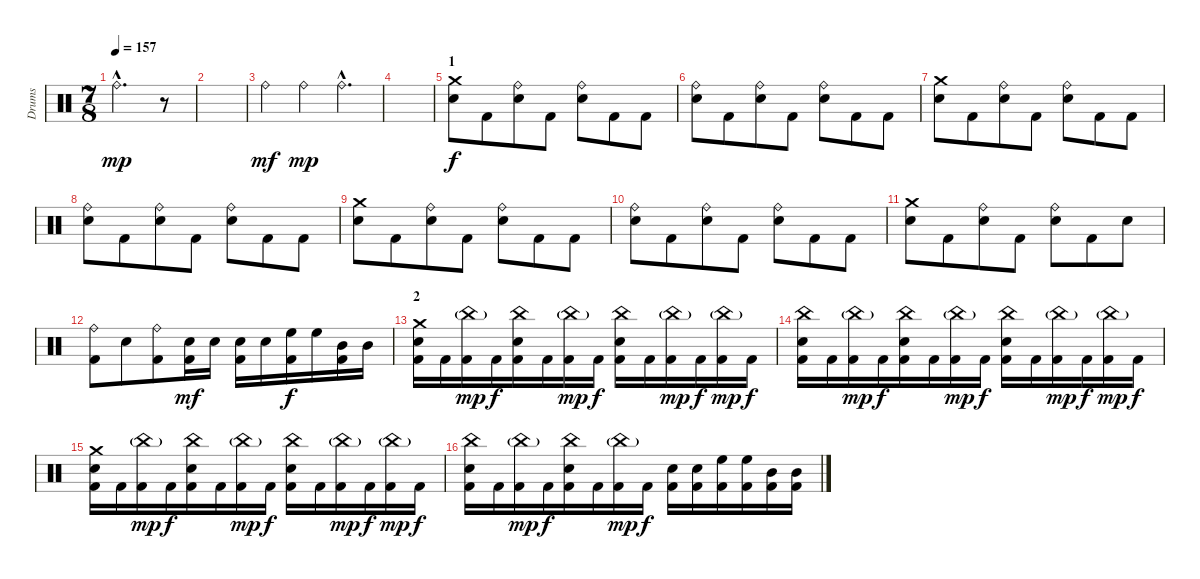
\track ("Drums" "Drums") {instrument percussion}
\staff {score}
\articulation defaults
\ts (7 8)
\tempo 157
\clef neutral
\ks c "Ride (bell)"{hac}.2{d dy mp}
r.8 |
|
"Ride (bell)".4{dy mf} "Ride (bell)".4{dy mp} "Ride (bell)"{hac}.4{d} |
|
\section ("" "1")
("Crash medium (hit)" "Electric Snare (hit)").8{dy f} "Kick (hit) 2".8 ("Ride (bell)" "Electric Snare (hit)").8 "Kick (hit) 2".8 ("Ride (bell)" "Electric Snare (hit)").8 "Kick (hit) 2".8 "Kick (hit) 2".8 |
("Ride (bell)" "Electric Snare (hit)").8 "Kick (hit) 2".8 ("Ride (bell)" "Electric Snare (hit)").8 "Kick (hit) 2".8 ("Ride (bell)" "Electric Snare (hit)").8 "Kick (hit) 2".8 "Kick (hit) 2".8 |
("Crash medium (hit)" "Electric Snare (hit)").8 "Kick (hit) 2".8 ("Ride (bell)" "Electric Snare (hit)").8 "Kick (hit) 2".8 ("Ride (bell)" "Electric Snare (hit)").8 "Kick (hit) 2".8 "Kick (hit) 2".8 |
("Ride (bell)" "Electric Snare (hit)").8 "Kick (hit) 2".8 ("Ride (bell)" "Electric Snare (hit)").8 "Kick (hit) 2".8 ("Ride (bell)" "Electric Snare (hit)").8 "Kick (hit) 2".8 "Kick (hit) 2".8 |
("Crash medium (hit)" "Electric Snare (hit)").8 "Kick (hit) 2".8 ("Ride (bell)" "Electric Snare (hit)").8 "Kick (hit) 2".8 ("Ride (bell)" "Electric Snare (hit)").8 "Kick (hit) 2".8 "Kick (hit) 2".8 |
("Ride (bell)" "Electric Snare (hit)").8 "Kick (hit) 2".8 ("Ride (bell)" "Electric Snare (hit)").8 "Kick (hit) 2".8 ("Ride (bell)" "Electric Snare (hit)").8 "Kick (hit) 2".8 "Kick (hit) 2".8 |
("Crash medium (hit)" "Electric Snare (hit)").8 "Kick (hit) 2".8 ("Ride (bell)" "Electric Snare (hit)").8 "Kick (hit) 2".8 ("Ride (bell)" "Electric Snare (hit)").8 "Kick (hit) 2".8 "Electric Snare (hit)".8 |
("Ride (bell)" "Kick (hit) 2").8 "Electric Snare (hit)".8 ("Ride (bell)" "Kick (hit) 2").8 ("Electric Snare (hit)" "Kick (hit) 2").16{dy mf} "Electric Snare (hit)".16 ("Electric Snare (hit)" "Kick (hit) 2").16 "Electric Snare (hit)".16 ("High Floor Tom (hit)" "Kick (hit) 2").16{dy f} "High Floor Tom (hit)".16 ("Mid Tom (hit)" "Kick (hit) 2").16 "Mid Tom (hit)".16 |
\section ("" "2")
("Crash medium (hit)" "Electric Snare (hit)" "Kick (hit) 2").16 "Kick (hit) 2".16 ("China (hit)"{g} "Kick (hit) 2").16{dy mp} "Kick (hit) 2".16{dy f} ("China (hit)" "Electric Snare (hit)" "Kick (hit) 2").16 "Kick (hit) 2".16 ("China (hit)"{g} "Kick (hit) 2").16{dy mp} "Kick (hit) 2".16{dy f} ("China (hit)" "Electric Snare (hit)" "Kick (hit) 2").16 "Kick (hit) 2".16 ("China (hit)"{g} "Kick (hit) 2").16{dy mp} "Kick (hit) 2".16{dy f} ("China (hit)"{g} "Kick (hit) 2").16{dy mp} "Kick (hit) 2".16{dy f} |
("China (hit)" "Electric Snare (hit)" "Kick (hit) 2").16 "Kick (hit) 2".16 ("China (hit)"{g} "Kick (hit) 2").16{dy mp} "Kick (hit) 2".16{dy f} ("China (hit)" "Electric Snare (hit)" "Kick (hit) 2").16 "Kick (hit) 2".16 ("China (hit)"{g} "Kick (hit) 2").16{dy mp} "Kick (hit) 2".16{dy f} ("China (hit)" "Electric Snare (hit)" "Kick (hit) 2").16 "Kick (hit) 2".16 ("China (hit)"{g} "Kick (hit) 2").16{dy mp} "Kick (hit) 2".16{dy f} ("China (hit)"{g} "Kick (hit) 2").16{dy mp} "Kick (hit) 2".16{dy f} |
("Crash medium (hit)" "Electric Snare (hit)" "Kick (hit) 2").16 "Kick (hit) 2".16 ("China (hit)"{g} "Kick (hit) 2").16{dy mp} "Kick (hit) 2".16{dy f} ("China (hit)" "Electric Snare (hit)" "Kick (hit) 2").16 "Kick (hit) 2".16 ("China (hit)"{g} "Kick (hit) 2").16{dy mp} "Kick (hit) 2".16{dy f} ("China (hit)" "Electric Snare (hit)" "Kick (hit) 2").16 "Kick (hit) 2".16 ("China (hit)"{g} "Kick (hit) 2").16{dy mp} "Kick (hit) 2".16{dy f} ("China (hit)"{g} "Kick (hit) 2").16{dy mp} "Kick (hit) 2".16{dy f} |
("China (hit)" "Electric Snare (hit)" "Kick (hit) 2").16 "Kick (hit) 2".16 ("China (hit)"{g} "Kick (hit) 2").16{dy mp} "Kick (hit) 2".16{dy f} ("China (hit)" "Electric Snare (hit)" "Kick (hit) 2").16 "Kick (hit) 2".16 ("China (hit)"{g} "Kick (hit) 2").16{dy mp} "Kick (hit) 2".16{dy f} ("Electric Snare (hit)" "Kick (hit) 2").16 ("Electric Snare (hit)" "Kick (hit) 2").16 ("High Floor Tom (hit)" "Kick (hit) 2").16 ("High Floor Tom (hit)" "Kick (hit) 2").16 ("Mid Tom (hit)" "Kick (hit) 2").16 ("Mid Tom (hit)" "Kick (hit) 2").16
